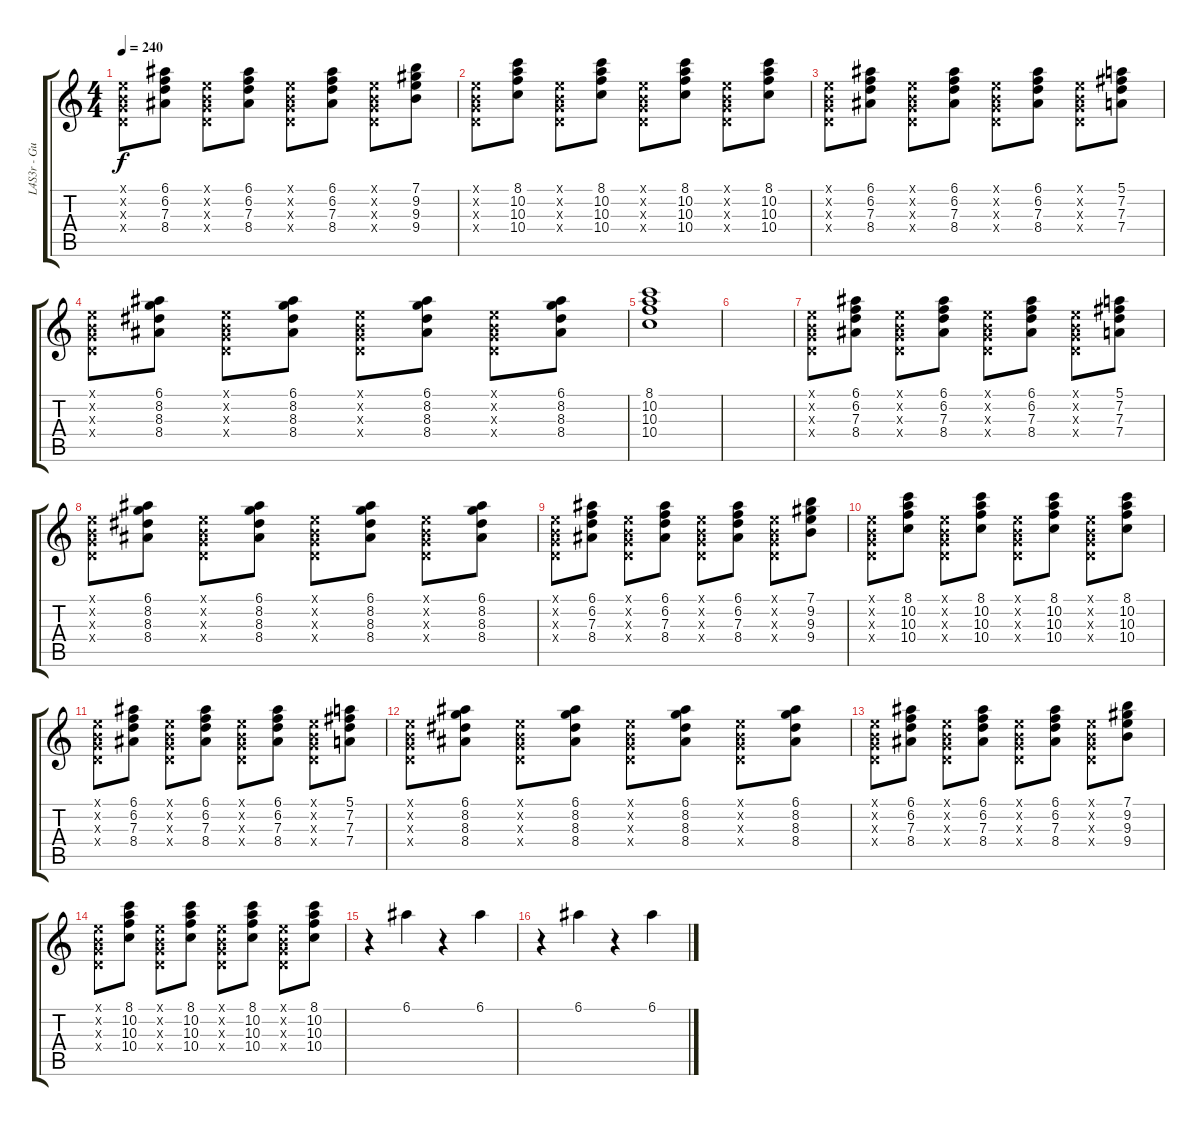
\track ("L4S3r - Guitar" "L4S3r - Gu") {instrument electricguitarclean}
\staff {score tabs}
\tuning (E4 B3 G3 D3 A2 E2) {hide}
\ts (4 4)
\tempo 240
\clef g2
\ks c
(0.1{x} 0.2{x} 0.3{x} 0.4{x}).8{dy f} (6.1 6.2 7.3 8.4).8 (0.1{x} 0.2{x} 0.3{x} 0.4{x}).8 (6.1 6.2 7.3 8.4).8 (0.1{x} 0.2{x} 0.3{x} 0.4{x}).8 (6.1 6.2 7.3 8.4).8 (0.1{x} 0.2{x} 0.3{x} 0.4{x}).8 (7.1 9.2 9.3 9.4).8 |
(0.1{x} 0.2{x} 0.3{x} 0.4{x}).8 (8.1 10.2 10.3 10.4).8 (0.1{x} 0.2{x} 0.3{x} 0.4{x}).8 (8.1 10.2 10.3 10.4).8 (0.1{x} 0.2{x} 0.3{x} 0.4{x}).8 (8.1 10.2 10.3 10.4).8 (0.1{x} 0.2{x} 0.3{x} 0.4{x}).8 (8.1 10.2 10.3 10.4).8 |
(0.1{x} 0.2{x} 0.3{x} 0.4{x}).8 (6.1 6.2 7.3 8.4).8 (0.1{x} 0.2{x} 0.3{x} 0.4{x}).8 (6.1 6.2 7.3 8.4).8 (0.1{x} 0.2{x} 0.3{x} 0.4{x}).8 (6.1 6.2 7.3 8.4).8 (0.1{x} 0.2{x} 0.3{x} 0.4{x}).8 (5.1 7.2 7.3 7.4).8 |
(0.1{x} 0.2{x} 0.3{x} 0.4{x}).8 (6.1 8.2 8.3 8.4).8 (0.1{x} 0.2{x} 0.3{x} 0.4{x}).8 (6.1 8.2 8.3 8.4).8 (0.1{x} 0.2{x} 0.3{x} 0.4{x}).8 (6.1 8.2 8.3 8.4).8 (0.1{x} 0.2{x} 0.3{x} 0.4{x}).8 (6.1 8.2 8.3 8.4).8 |
(8.1 10.2 10.3 10.4).1{volume 8} |
|
(0.1{x} 0.2{x} 0.3{x} 0.4{x}).8 (6.1 6.2 7.3 8.4).8 (0.1{x} 0.2{x} 0.3{x} 0.4{x}).8 (6.1 6.2 7.3 8.4).8 (0.1{x} 0.2{x} 0.3{x} 0.4{x}).8 (6.1 6.2 7.3 8.4).8 (0.1{x} 0.2{x} 0.3{x} 0.4{x}).8 (5.1 7.2 7.3 7.4).8 |
(0.1{x} 0.2{x} 0.3{x} 0.4{x}).8 (6.1 8.2 8.3 8.4).8 (0.1{x} 0.2{x} 0.3{x} 0.4{x}).8 (6.1 8.2 8.3 8.4).8 (0.1{x} 0.2{x} 0.3{x} 0.4{x}).8 (6.1 8.2 8.3 8.4).8 (0.1{x} 0.2{x} 0.3{x} 0.4{x}).8 (6.1 8.2 8.3 8.4).8 |
(0.1{x} 0.2{x} 0.3{x} 0.4{x}).8 (6.1 6.2 7.3 8.4).8 (0.1{x} 0.2{x} 0.3{x} 0.4{x}).8 (6.1 6.2 7.3 8.4).8 (0.1{x} 0.2{x} 0.3{x} 0.4{x}).8 (6.1 6.2 7.3 8.4).8 (0.1{x} 0.2{x} 0.3{x} 0.4{x}).8 (7.1 9.2 9.3 9.4).8 |
(0.1{x} 0.2{x} 0.3{x} 0.4{x}).8 (8.1 10.2 10.3 10.4).8 (0.1{x} 0.2{x} 0.3{x} 0.4{x}).8 (8.1 10.2 10.3 10.4).8 (0.1{x} 0.2{x} 0.3{x} 0.4{x}).8 (8.1 10.2 10.3 10.4).8 (0.1{x} 0.2{x} 0.3{x} 0.4{x}).8 (8.1 10.2 10.3 10.4).8 |
(0.1{x} 0.2{x} 0.3{x} 0.4{x}).8 (6.1 6.2 7.3 8.4).8 (0.1{x} 0.2{x} 0.3{x} 0.4{x}).8 (6.1 6.2 7.3 8.4).8 (0.1{x} 0.2{x} 0.3{x} 0.4{x}).8 (6.1 6.2 7.3 8.4).8 (0.1{x} 0.2{x} 0.3{x} 0.4{x}).8 (5.1 7.2 7.3 7.4).8 |
(0.1{x} 0.2{x} 0.3{x} 0.4{x}).8 (6.1 8.2 8.3 8.4).8 (0.1{x} 0.2{x} 0.3{x} 0.4{x}).8 (6.1 8.2 8.3 8.4).8 (0.1{x} 0.2{x} 0.3{x} 0.4{x}).8 (6.1 8.2 8.3 8.4).8 (0.1{x} 0.2{x} 0.3{x} 0.4{x}).8 (6.1 8.2 8.3 8.4).8 |
(0.1{x} 0.2{x} 0.3{x} 0.4{x}).8{volume 8} (6.1 6.2 7.3 8.4).8 (0.1{x} 0.2{x} 0.3{x} 0.4{x}).8 (6.1 6.2 7.3 8.4).8 (0.1{x} 0.2{x} 0.3{x} 0.4{x}).8 (6.1 6.2 7.3 8.4).8 (0.1{x} 0.2{x} 0.3{x} 0.4{x}).8 (7.1 9.2 9.3 9.4).8 |
(0.1{x} 0.2{x} 0.3{x} 0.4{x}).8 (8.1 10.2 10.3 10.4).8 (0.1{x} 0.2{x} 0.3{x} 0.4{x}).8 (8.1 10.2 10.3 10.4).8 (0.1{x} 0.2{x} 0.3{x} 0.4{x}).8 (8.1 10.2 10.3 10.4).8 (0.1{x} 0.2{x} 0.3{x} 0.4{x}).8 (8.1 10.2 10.3 10.4).8 |
r.4 6.1.4{volume 11 instrument overdrivenguitar} r.4 6.1.4{volume 12 instrument overdrivenguitar} |
r.4 6.1.4{volume 13 instrument overdrivenguitar} r.4 6.1.4{volume 14 instrument overdrivenguitar}
